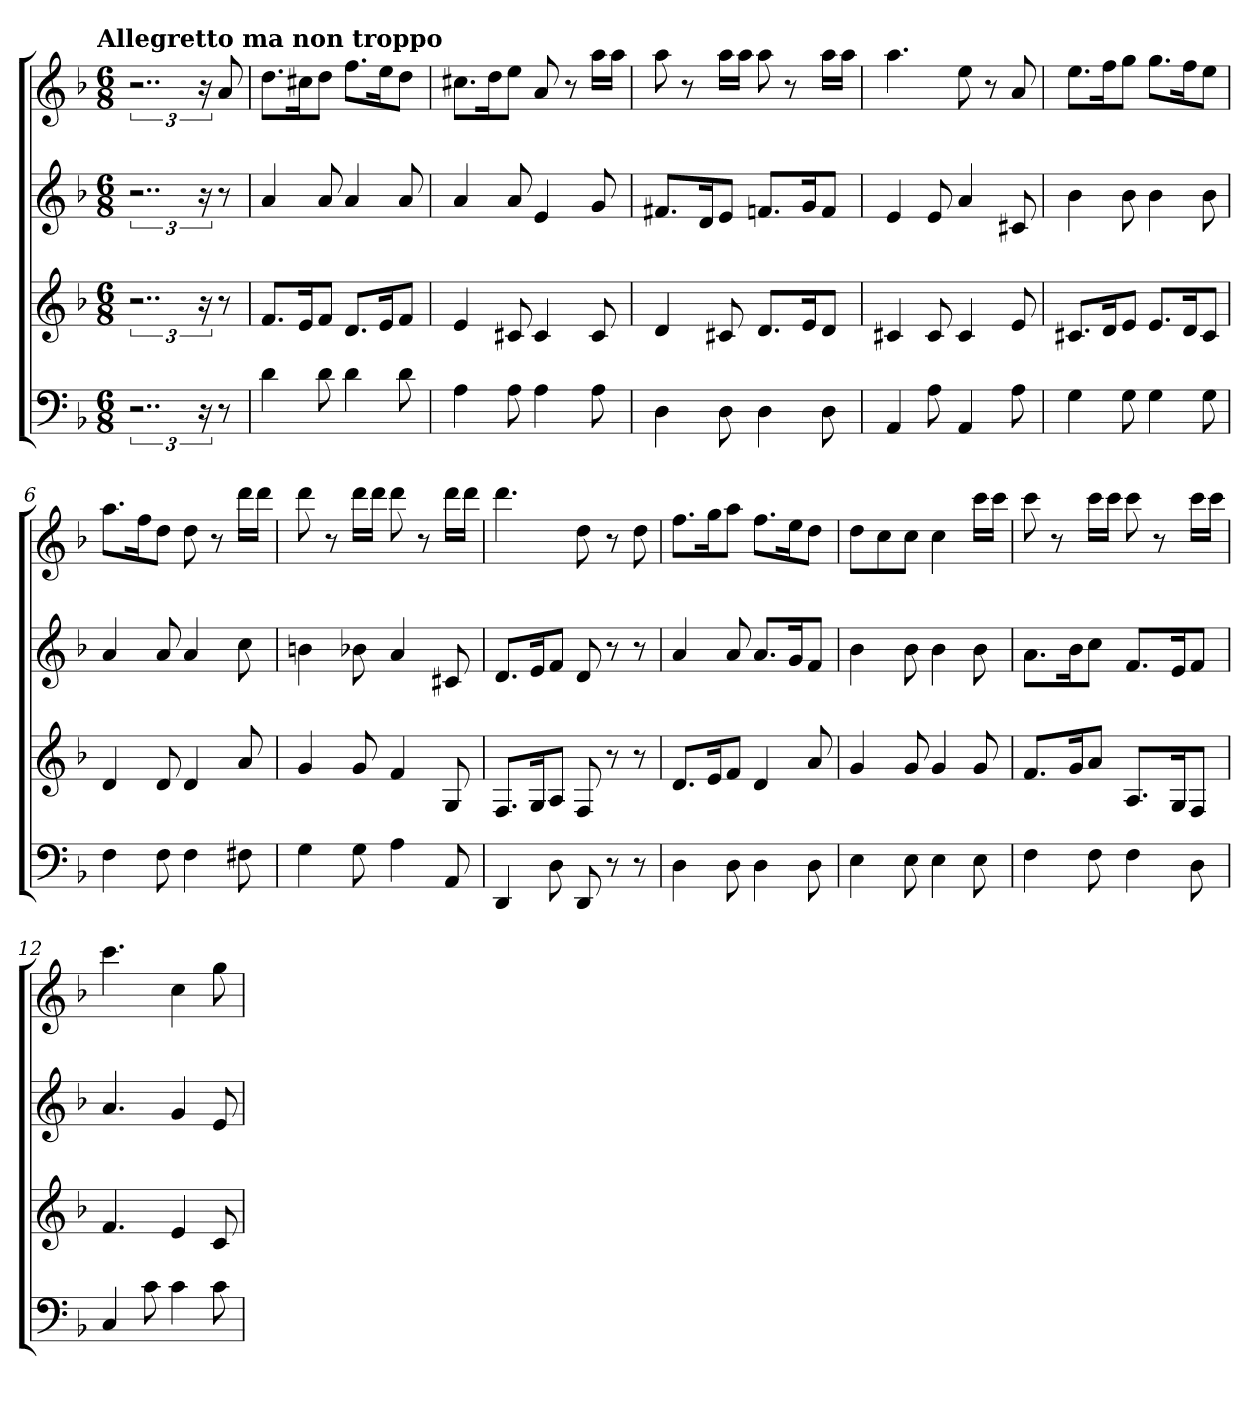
**kern	**kern	**kern	**kern
*part4	*part3	*part2	*part1
*staff4	*staff3	*staff2	*staff1
*k[b-]	*k[b-]	*k[b-]	*k[b-]
*d:	*d:	*d:	*d:
!!LO:TX:omd:t=Allegretto ma non troppo
*M6/8	*M6/8	*M6/8	*M6/8
*MM108	*MM108	*MM108	*MM108
=	=	=	=
3..r	3..r	3..r	3..r
24r	24r	24r	24r
8r	8r	8r	8a
=1	=1	=1	=1
4d	8.fL	4a	8.ddL
.	16eK	.	16cc#XK
8d	8fJ	8a	8ddJ
4d	8.dL	4a	8.ffL
.	16eK	.	16eeK
8d	8fJ	8a	8ddJ
=2	=2	=2	=2
4A	4e	4a	8.cc#XL
.	.	.	16ddK
8A	8c#X	8a	8eeJ
4A	4c#	4e	8a
.	.	.	8r
8A	8c#	8g	16aaLL
.	.	.	16aaJJ
=3	=3	=3	=3
4D	4d	8.f#XL	8aa
.	.	.	8r
.	.	16dK	.
8D	8c#X	8eJ	16aaLL
.	.	.	16aaJJ
4D	8.dL	8.fnL	8aa
.	.	.	8r
.	16eK	16gK	.
8D	8dJ	8fJ	16aaLL
.	.	.	16aaJJ
=4	=4	=4	=4
4AA	4c#X	4e	4.aa
8A	8c#	8e	.
4AA	4c#	4a	8ee
.	.	.	8r
8A	8e	8c#X	8a
=5	=5	=5	=5
4G	8.c#XL	4b-	8.eeL
.	16dK	.	16ffK
8G	8eJ	8b-	8ggJ
4G	8.eL	4b-	8.ggL
.	16dK	.	16ffK
8G	8c#J	8b-	8eeJ
=6	=6	=6	=6
4F	4d	4a	8.aaL
.	.	.	16ffK
8F	8d	8a	8ddJ
4F	4d	4a	8dd
.	.	.	8r
8F#X	8a	8cc	16dddLL
.	.	.	16dddJJ
=7	=7	=7	=7
4G	4g	4bn	8ddd
.	.	.	8r
8G	8g	8b-X	16dddLL
.	.	.	16dddJJ
4A	4f	4a	8ddd
.	.	.	8r
8AA	8G	8c#X	16dddLL
.	.	.	16dddJJ
=8	=8	=8	=8
4DD	8.FL	8.dL	4.ddd
.	16GK	16eK	.
8D	8AJ	8fJ	.
8DD	8F	8d	8dd
8r	8r	8r	8r
8r	8r	8r	8dd
=9	=9	=9	=9
4D	8.dL	4a	8.ffL
.	16eK	.	16ggK
8D	8fJ	8a	8aaJ
4D	4d	8.aL	8.ffL
.	.	16gK	16eeK
8D	8a	8fJ	8ddJ
=10	=10	=10	=10
4E	4g	4b-	8ddL
.	.	.	8cc
8E	8g	8b-	8ccJ
4E	4g	4b-	4cc
8E	8g	8b-	16cccLL
.	.	.	16cccJJ
=11	=11	=11	=11
4F	8.fL	8.aL	8ccc
.	.	.	8r
.	16gK	16b-K	.
8F	8aJ	8ccJ	16cccLL
.	.	.	16cccJJ
4F	8.AL	8.fL	8ccc
.	.	.	8r
.	16GK	16eK	.
8D	8FJ	8fJ	16cccLL
.	.	.	16cccJJ
=12	=12	=12	=12
4C	4.f	4.a	4.ccc
8c	.	.	.
4c	4e	4g	4cc
8c	8c	8e	8gg
=	=	=	=
*-	*-	*-	*-
